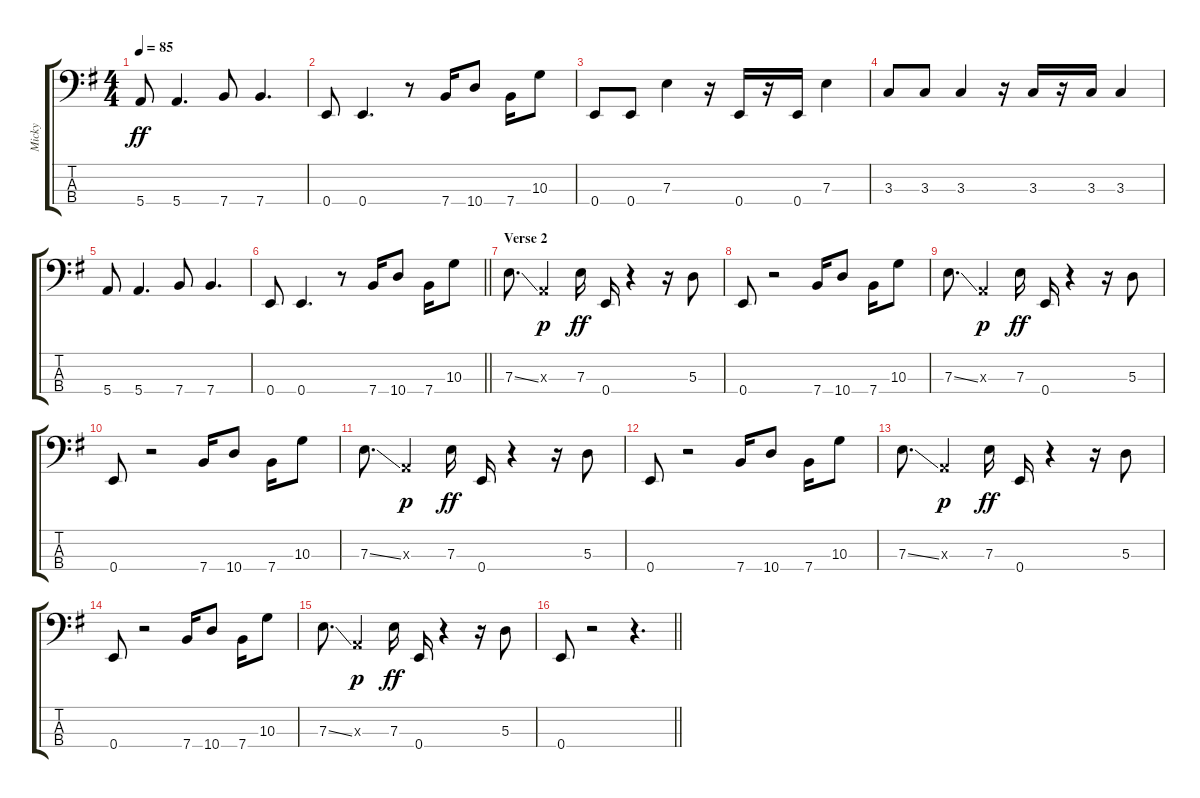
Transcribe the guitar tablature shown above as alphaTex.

\track ("Micky" "Micky") {instrument electricbassfinger}
\staff {score tabs}
\tuning (G2 D2 A1 E1) {hide}
\ts (4 4)
\tempo 85
\clef f4
\ks g
5.4.8{dy ff} 5.4.4{d} 7.4.8 7.4.4{d} |
0.4.8 0.4.4{d} r.8 7.4.16 10.4.8 7.4.16 10.3.8 |
0.4.8 0.4.8 7.3.4 r.16 0.4.16 r.16 0.4.16 7.3.4 |
3.3.8 3.3.8 3.3.4 r.16 3.3.16 r.16 3.3.16 3.3.4 |
5.4.8 5.4.4{d} 7.4.8 7.4.4{d} |
\barLineRight lightlight
0.4.8 0.4.4{d} r.8 7.4.16 10.4.8 7.4.16 10.3.8 |
\section ("" "Verse 2")
7.3{ss}.8{d} 0.3{x}.4{dy p} 7.3.16{dy ff} 0.4.16 r.4 r.16 5.3.8 |
0.4.8 r.2 7.4.16 10.4.8 7.4.16 10.3.8 |
7.3{ss}.8{d} 0.3{x}.4{dy p} 7.3.16{dy ff} 0.4.16 r.4 r.16 5.3.8 |
0.4.8 r.2 7.4.16 10.4.8 7.4.16 10.3.8 |
7.3{ss}.8{d} 0.3{x}.4{dy p} 7.3.16{dy ff} 0.4.16 r.4 r.16 5.3.8 |
0.4.8 r.2 7.4.16 10.4.8 7.4.16 10.3.8 |
7.3{ss}.8{d} 0.3{x}.4{dy p} 7.3.16{dy ff} 0.4.16 r.4 r.16 5.3.8 |
0.4.8 r.2 7.4.16 10.4.8 7.4.16 10.3.8 |
7.3{ss}.8{d} 0.3{x}.4{dy p} 7.3.16{dy ff} 0.4.16 r.4 r.16 5.3.8 |
\barLineRight lightlight
0.4.8 r.2 r.4{d}
